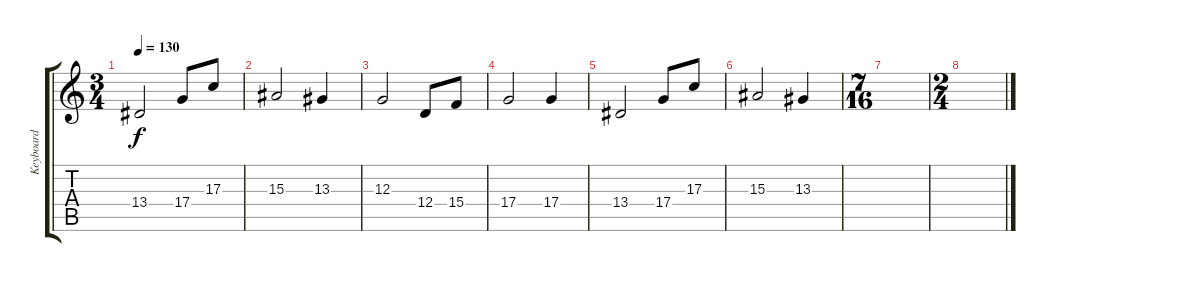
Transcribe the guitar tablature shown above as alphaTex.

\track ("Keyboard" "Keyboard") {instrument stringensemble1}
\staff {score tabs}
\tuning (E4 B3 G3 D3 A2 E2) {hide}
\ts (3 4)
\tempo 130
\clef g2
\ks c
13.4.2{dy f} 17.4.8 17.3.8 |
15.3.2 13.3.4 |
12.3.2 12.4.8 15.4.8 |
17.4.2 17.4.4 |
13.4.2 17.4.8 17.3.8 |
15.3.2 13.3.4 |
\ts (7 16)
|
\ts (2 4)
